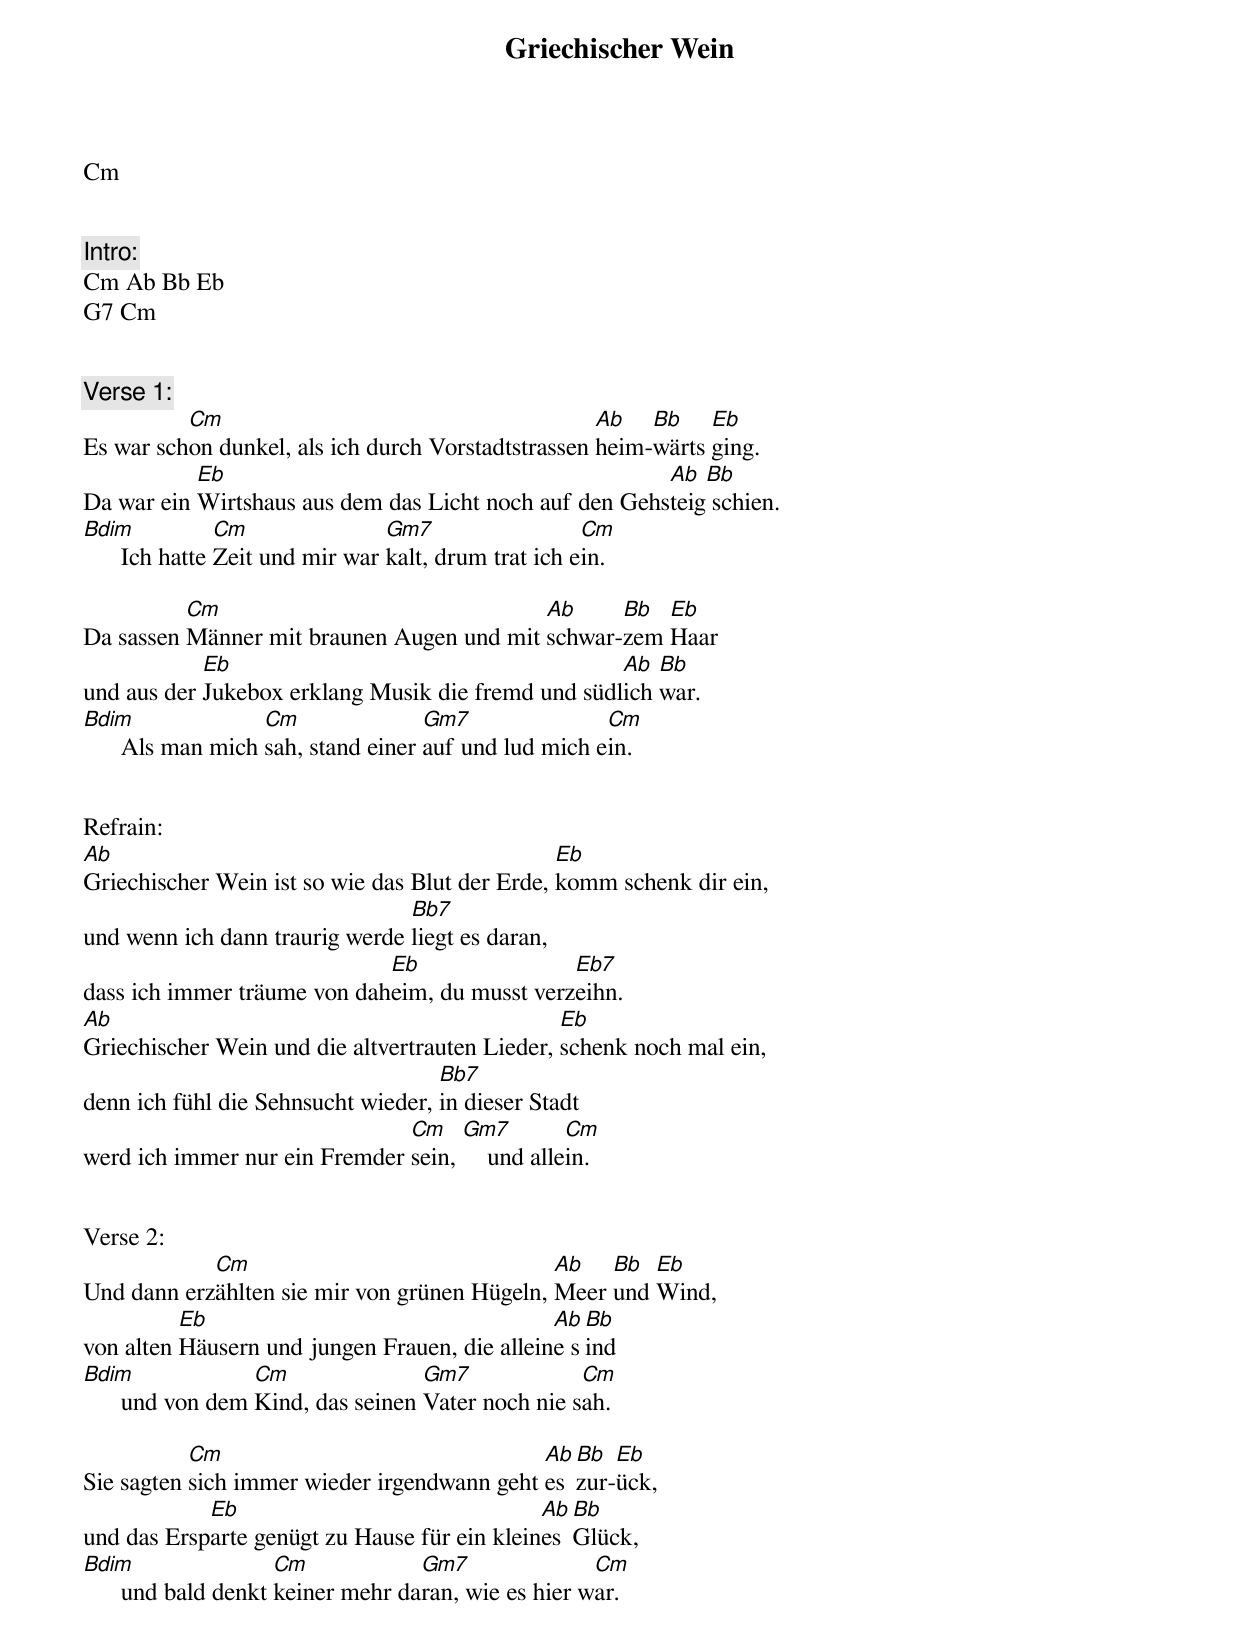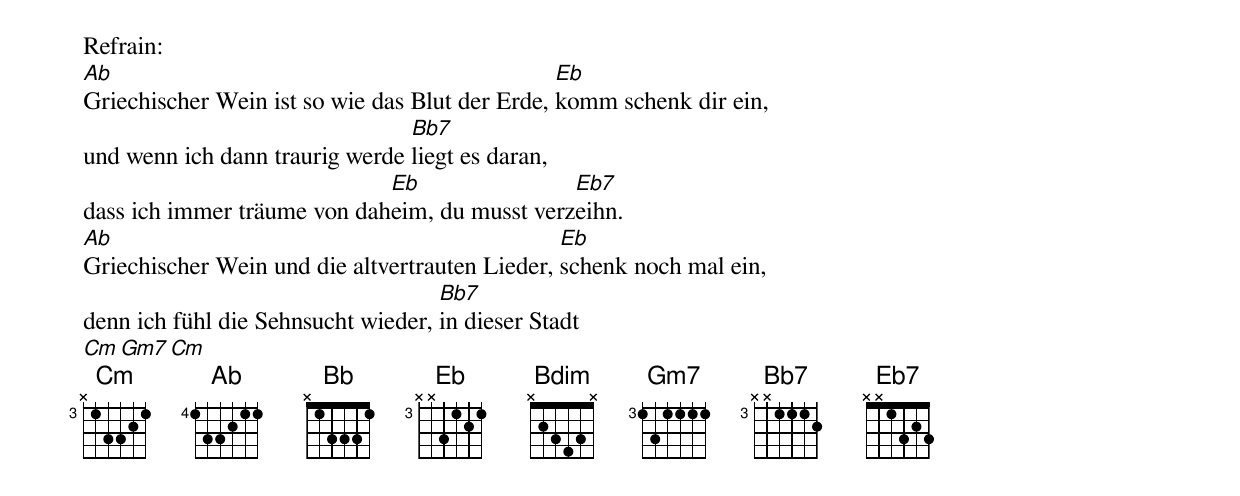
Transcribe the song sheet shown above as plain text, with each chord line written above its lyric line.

Griechischer Wein
Cm


Intro:
Cm Ab Bb Eb
G7 Cm


Verse 1:
          Cm                                        Ab   Bb    Eb
Es war schon dunkel, als ich durch Vorstadtstrassen heim-wärts ging.
           Eb                                           Ab  Bb
Da war ein Wirtshaus aus dem das Licht noch auf den Gehsteig schien.
Bdim            Cm               Gm7                  Cm
      Ich hatte Zeit und mir war kalt, drum trat ich ein.

          Cm                               Ab     Bb  Eb
Da sassen Männer mit braunen Augen und mit schwar-zem Haar
            Eb                                      Ab  Bb
und aus der Jukebox erklang Musik die fremd und südlich war.
Bdim               Cm               Gm7               Cm
      Als man mich sah, stand einer auf und lud mich ein.


Refrain:
Ab                                              Eb
Griechischer Wein ist so wie das Blut der Erde, komm schenk dir ein,
                                Bb7
und wenn ich dann traurig werde liegt es daran,
                             Eb                Eb7
dass ich immer träume von daheim, du musst verzeihn.
Ab                                              Eb
Griechischer Wein und die altvertrauten Lieder, schenk noch mal ein,
                                    Bb7
denn ich fühl die Sehnsucht wieder, in dieser Stadt
                               Cm    Gm7         Cm
werd ich immer nur ein Fremder sein,     und allein.


Verse 2:
            Cm                                Ab   Bb  Eb
Und dann erzählten sie mir von grünen Hügeln, Meer und Wind,
          Eb                                   Ab Bb
von alten Häusern und jungen Frauen, die alleine sind
Bdim              Cm               Gm7             Cm
      und von dem Kind, das seinen Vater noch nie sah.

           Cm                                Ab Bb  Eb
Sie sagten sich immer wieder irgendwann geht es zur-ück,
            Eb                                Ab Bb
und das Ersparte genügt zu Hause für ein kleines Glück,
Bdim                 Cm            Gm7               Cm
      und bald denkt keiner mehr daran, wie es hier war.


Refrain:
Ab                                              Eb
Griechischer Wein ist so wie das Blut der Erde, komm schenk dir ein,
                                Bb7
und wenn ich dann traurig werde liegt es daran,
                             Eb                Eb7
dass ich immer träume von daheim, du musst verzeihn.
Ab                                              Eb
Griechischer Wein und die altvertrauten Lieder, schenk noch mal ein,
                                    Bb7
denn ich fühl die Sehnsucht wieder, in dieser Stadt
Cm Gm7  Cm
